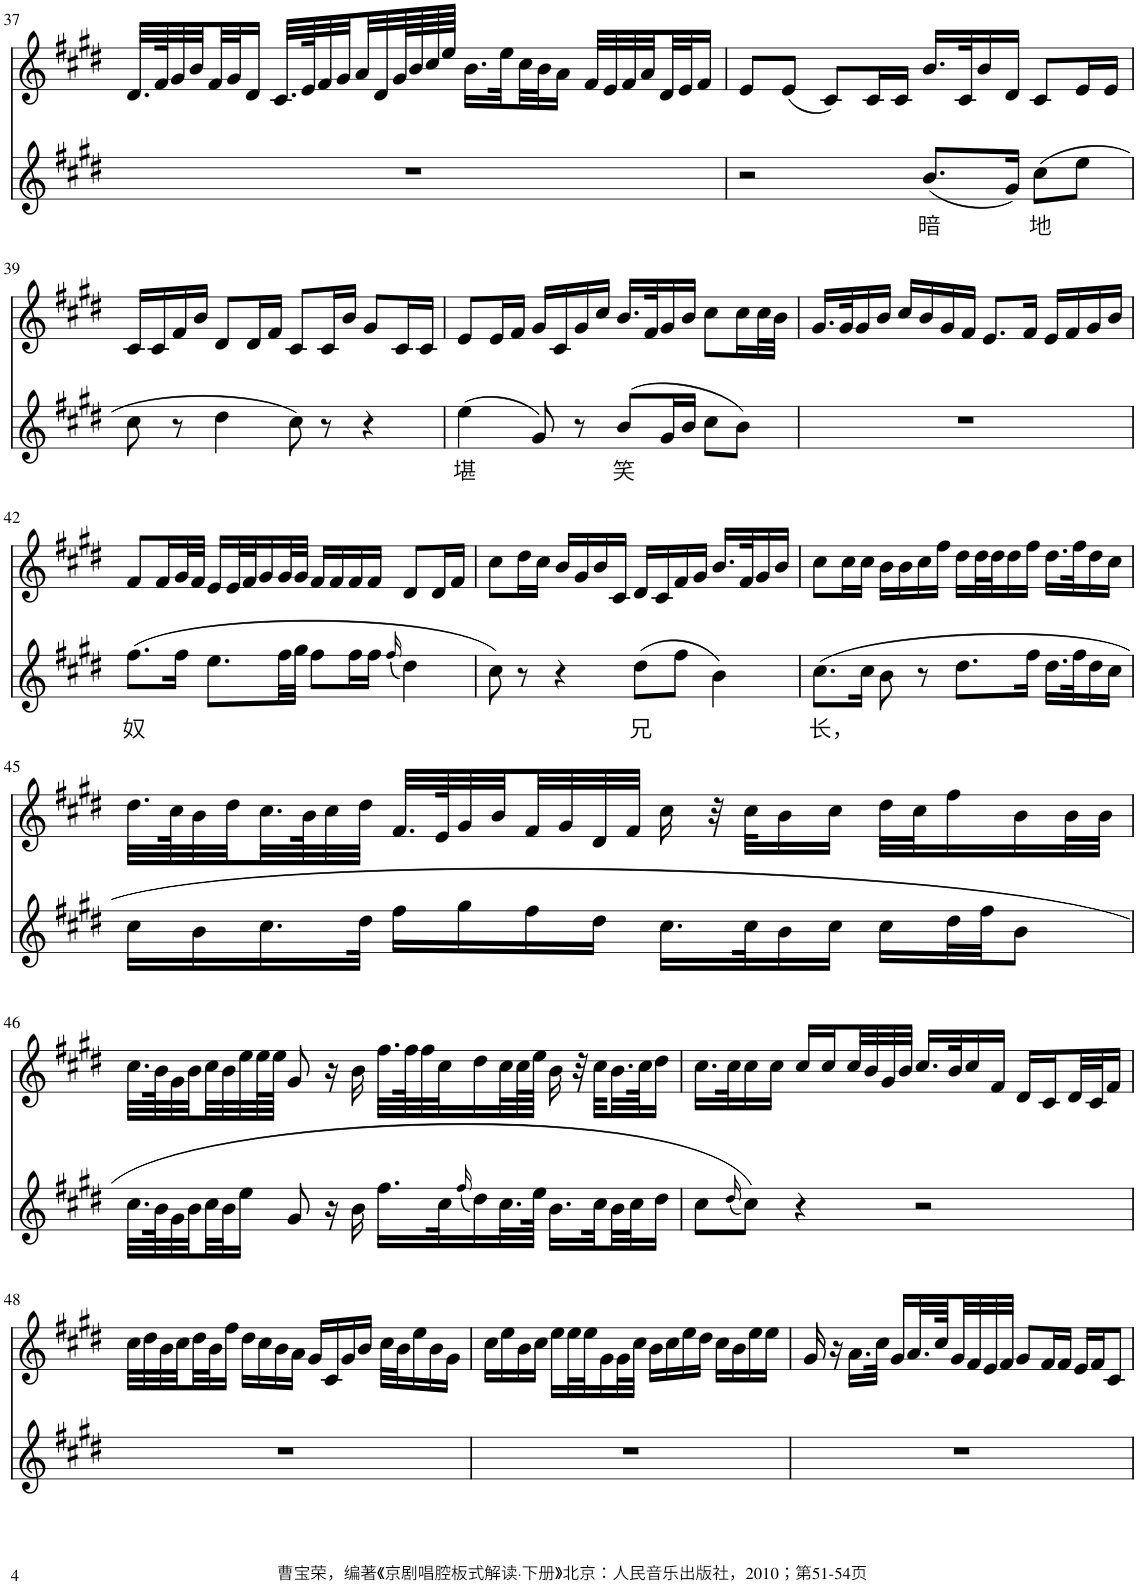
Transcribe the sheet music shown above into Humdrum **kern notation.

**kern	**text	**kern
*part2	*part2	*part1
*staff2	*staff2	*staff1
*I"Piano	*	*I"Piano
*I'Pno	*	*I'Pno
!!LO:PB:g=z
*clefG2	*	*clefG2
*k[f#c#g#d#]	*	*k[f#c#g#d#]
*M4/4	*	*M4/4
=37	=37	=37
1r	.	32.d#/LLL
.	.	64f#/K
.	.	32g#/
.	.	32b/
.	.	32f#/
.	.	32g#/J
.	.	16d#/JJ
.	.	32.c#/LLL
.	.	64e/K
.	.	32f#/
.	.	32g#/
.	.	32a/
.	.	32d#/
.	.	64g#/L
.	.	64b/
.	.	64cc#/
.	.	64ee/JJJJ
.	.	16.b\LL
.	.	32ee\L
.	.	32cc#\
.	.	32b\J
.	.	16a\JJ
.	.	32f#/LLL
.	.	32e/
.	.	32f#/
.	.	32a/
.	.	32d#/
.	.	32e/J
.	.	16f#/JJ
=38	=38	=38
2r	.	8e/L
.	.	(8e/J
.	.	8c#/L)
.	.	16c#/L
.	.	16c#/JJ
!	!LO:LY:b	!
(8.b/L	暗	16.b/LL
.	.	32c#/K
.	.	16b/
16g#/Jk)	.	16d#/JJ
!	!LO:LY:b	!
(8cc#\L	地	8c#/L
8ee\J	.	16e/L
.	.	16e/JJ
!!LO:LB:g=z
=39	=39	=39
8cc#\	.	16c#/LL
.	.	16c#/
8r	.	16f#/
.	.	16b/JJ
4dd#\	.	8d#/L
.	.	16d#/L
.	.	16f#/JJ
8cc#\)	.	8c#/L
8r	.	16c#/L
.	.	16b/JJ
4r	.	8g#/L
.	.	16c#/L
.	.	16c#/JJ
=40	=40	=40
!	!LO:LY:b	!
(4ee\	堪	8e/L
.	.	16e/L
.	.	16f#/JJ
8g#/)	.	16g#/LL
.	.	16c#/
8r	.	16g#/
.	.	16cc#/JJ
!	!LO:LY:b	!
(8b/L	笑	16.b/LL
.	.	32f#/K
16g#/L	.	16g#/
16b/JJ	.	16b/JJ
8cc#\L	.	8cc#\L
8b\J)	.	16cc#\L
.	.	32cc#\L
.	.	32b\JJJ
=41	=41	=41
1r	.	16.g#/LL
.	.	32g#/K
.	.	16g#/
.	.	16b/JJ
.	.	16cc#/LL
.	.	16b/
.	.	16g#/
.	.	16f#/JJ
.	.	8.e/L
.	.	16f#/Jk
.	.	16e/LL
.	.	16f#/
.	.	16g#/
.	.	16b/JJ
!!LO:LB:g=z
=42	=42	=42
!	!LO:LY:b	!
(8.ff#\L	奴	8f#/L
.	.	16f#/L
16ff#\Jk	.	32g#/L
.	.	32f#/JJJ
8.ee\L	.	16e/LL
.	.	32e/L
.	.	32f#/J
.	.	16g#/
32ff#\LL	.	32g#/L
32gg#\JJJ	.	32g#/JJJ
8ff#\L	.	16f#/LL
.	.	16f#/
16ff#\L	.	16f#/
16ff#\JJ	.	16f#/JJ
(16qff#/	.	.
4dd#\)	.	8d#/L
.	.	16d#/L
.	.	16f#/JJ
=43	=43	=43
8cc#\)	.	8cc#\L
8r	.	16dd#\L
.	.	16cc#\JJ
4r	.	16b/LL
.	.	16g#/
.	.	16b/
.	.	16c#/JJ
!	!LO:LY:b	!
(8dd#\L	兄	16d#/LL
.	.	16c#/
8ff#\J	.	16f#/
.	.	16g#/JJ
4b\)	.	16.b/LL
.	.	32f#/K
.	.	16g#/
.	.	16b/JJ
=44	=44	=44
!	!LO:LY:b	!
(8.cc#\L	长，	8cc#\L
.	.	16cc#\L
16cc#\Jk	.	16cc#\JJ
8b\	.	16b\LL
.	.	16b\
8r	.	16cc#\
.	.	16ff#\JJ
8.dd#\L	.	16dd#\LL
.	.	32dd#\L
.	.	32dd#\J
.	.	16dd#\
16ff#\Jk	.	16ff#\JJ
16.dd#\LL	.	16.dd#\LL
32ff#\K	.	32ff#\K
16dd#\	.	16dd#\
16cc#\JJ	.	16cc#\JJ
!!LO:LB:g=z
=45	=45	=45
16cc#\LL	.	32.dd#\LLL
.	.	64cc#\K
16b\	.	32b\
.	.	32dd#\
16.cc#\	.	32.cc#\
.	.	64b\K
.	.	32cc#\
32dd#\JJk	.	32dd#\JJJ
16ff#\LL	.	32.f#/LLL
.	.	64e/K
16gg#\	.	32g#/
.	.	32b/
16ff#\	.	32f#/
.	.	32g#/
16dd#\JJ	.	32d#/
.	.	32f#/JJJ
16.cc#\LL	.	16cc#\
.	.	32r
32cc#\K	.	32cc#\KLL
16b\	.	16b\
16cc#\JJ	.	16cc#\JJ
16cc#\LL	.	32dd#\LLL
.	.	32cc#\J
32dd#\L	.	16ff#\
32ff#\JJ	.	.
8b\J	.	16b\
.	.	32b\L
.	.	32b\JJJ
!!LO:LB:g=z
=46	=46	=46
32.cc#\LLL	.	32.cc#\LLL
64b\K	.	64b\K
32g#\	.	32g#\
32b\	.	32b\
32cc#\	.	32cc#\
32b\J	.	32b\
16ee\JJ	.	32ee\
.	.	64ee\L
.	.	64ee\JJJJ
8g#/	.	8g#/
16r	.	16r
16b\	.	16b\
16.ff#\LL	.	32.ff#\LLL
.	.	64ff#\K
.	.	32ff#\
32cc#\K	.	32cc#\J
(16qff#/	.	.
16dd#\)	.	16dd#\
32.cc#\L	.	32cc#\L
.	.	64cc#\L
64ee\JJJk	.	64ee\JJJJ
16.b\LL	.	16b\
.	.	32r
32cc#\L	.	32cc#\LLL
32b\	.	32.b\
32cc#\J	.	.
.	.	64cc#\JK
16dd#\JJ	.	16dd#\JJ
=47	=47	=47
8cc#\L	.	16.cc#\LL
.	.	32cc#\K
(16qdd#/	.	.
8cc#\J))	.	16cc#\
.	.	16cc#\JJ
4r	.	16cc#/LL
.	.	16cc#/
.	.	32cc#/L
.	.	32b/
.	.	32g#/
.	.	32b/JJJ
2r	.	16.cc#/LL
.	.	32b/K
.	.	16cc#/
.	.	16f#/JJ
.	.	16d#/LL
.	.	16c#/
.	.	32d#/L
.	.	32c#/J
.	.	16f#/JJ
!!LO:LB:g=z
=48	=48	=48
1r	.	32cc#\LLL
.	.	32dd#\
.	.	32b\
.	.	32cc#\
.	.	32dd#\
.	.	32b\J
.	.	16ff#\JJ
.	.	16dd#\LL
.	.	16cc#\
.	.	16b\
.	.	16a\JJ
.	.	16g#/LL
.	.	16c#/
.	.	16g#/
.	.	16b/JJ
.	.	32cc#\LLL
.	.	32b\J
.	.	16ee\
.	.	16b\
.	.	16g#\JJ
=49	=49	=49
1r	.	16cc#\LL
.	.	16ee\
.	.	16b\
.	.	16cc#\JJ
.	.	16ee\LL
.	.	32ee\L
.	.	32ee\J
.	.	16g#\
.	.	32g#\L
.	.	32cc#\JJJ
.	.	16b\LL
.	.	16cc#\
.	.	16ee\
.	.	16dd#\JJ
.	.	16cc#\LL
.	.	16b\
.	.	16ee\
.	.	16ee\JJ
=50	=50	=50
1r	.	16g#/
.	.	16r
.	.	16.a\LL
.	.	32cc#\JJk
.	.	16g#/LL
.	.	32.a/L
.	.	64cc#/K
.	.	32g#/
.	.	32f#/
.	.	32e/
.	.	32f#/JJJ
.	.	8g#/L
.	.	16f#/L
.	.	16f#/JJ
.	.	16e/LL
.	.	16f#/J
.	.	8c#/J
=	=	=
*-	*-	*-
